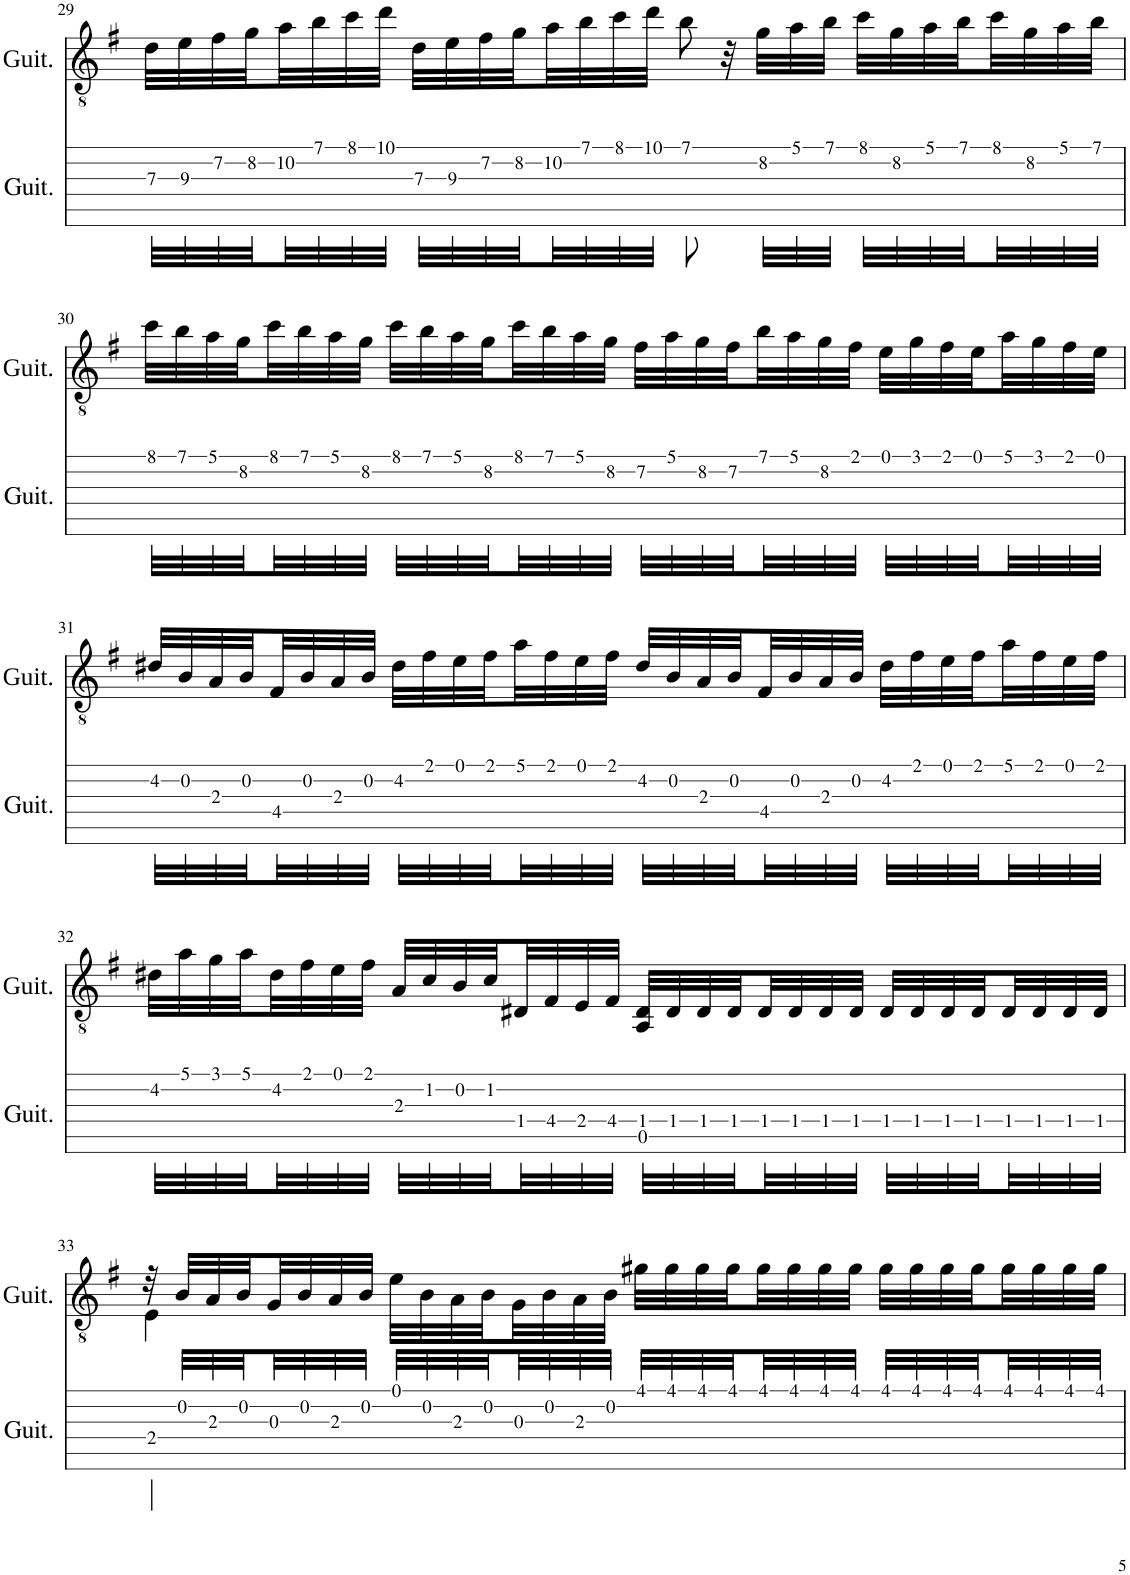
**kern	**kern
*part2	*part1
*staff2	*staff1
*I"Guitarra clásica	*I"Guitar
*I'Guit.	*I'Guit.
!!LO:PB:g=z
*	*clefGv2
*k[f#]	*k[f#]
*M4/4	*M4/4
=29	=29
32d\LLL	32d\LLL
32e\	32e\
32f#\	32f#\
32g\	32g\
32a\	32a\
32b\	32b\
32cc\	32cc\
32dd\JJJ	32dd\JJJ
32d\LLL	32d\LLL
32e\	32e\
32f#\	32f#\
32g\	32g\
32a\	32a\
32b\	32b\
32cc\	32cc\
32dd\JJJ	32dd\JJJ
8b\	8b\
32r	32r
32g\LLL	32g\LLL
32a\	32a\
32b\JJJ	32b\JJJ
32cc\LLL	32cc\LLL
32g\	32g\
32a\	32a\
32b\	32b\
32cc\	32cc\
32g\	32g\
32a\	32a\
32b\JJJ	32b\JJJ
!!LO:LB:g=z
=30	=30
32cc\LLL	32cc\LLL
32b\	32b\
32a\	32a\
32g\	32g\
32cc\	32cc\
32b\	32b\
32a\	32a\
32g\JJJ	32g\JJJ
32cc\LLL	32cc\LLL
32b\	32b\
32a\	32a\
32g\	32g\
32cc\	32cc\
32b\	32b\
32a\	32a\
32g\JJJ	32g\JJJ
32f#\LLL	32f#\LLL
32a\	32a\
32g\	32g\
32f#\	32f#\
32b\	32b\
32a\	32a\
32g\	32g\
32f#\JJJ	32f#\JJJ
32e\LLL	32e\LLL
32g\	32g\
32f#\	32f#\
32e\	32e\
32a\	32a\
32g\	32g\
32f#\	32f#\
32e\JJJ	32e\JJJ
!!LO:LB:g=z
=31	=31
32d#X\LLL	32d#X/LLL
32B\	32B/
32A\	32A/
32B\	32B/
32F#\	32F#/
32B\	32B/
32A\	32A/
32B\JJJ	32B/JJJ
32d#\LLL	32d#\LLL
32f#\	32f#\
32e\	32e\
32f#\	32f#\
32a\	32a\
32f#\	32f#\
32e\	32e\
32f#\JJJ	32f#\JJJ
32d#\LLL	32d#/LLL
32B\	32B/
32A\	32A/
32B\	32B/
32F#\	32F#/
32B\	32B/
32A\	32A/
32B\JJJ	32B/JJJ
32d#\LLL	32d#\LLL
32f#\	32f#\
32e\	32e\
32f#\	32f#\
32a\	32a\
32f#\	32f#\
32e\	32e\
32f#\JJJ	32f#\JJJ
!!LO:LB:g=z
=32	=32
32d#X\LLL	32d#X\LLL
32a\	32a\
32g\	32g\
32a\	32a\
32d#\	32d#\
32f#\	32f#\
32e\	32e\
32f#\JJJ	32f#\JJJ
32A\LLL	32A/LLL
32c\	32c/
32B\	32B/
32c\	32c/
32D#X\	32D#X/
32F#\	32F#/
32E\	32E/
32F#\JJJ	32F#/JJJ
32AA\ 32D#\LLL	32AA/ 32D#/LLL
32D#\	32D#/
32D#\	32D#/
32D#\	32D#/
32D#\	32D#/
32D#\	32D#/
32D#\	32D#/
32D#\JJJ	32D#/JJJ
32D#\LLL	32D#/LLL
32D#\	32D#/
32D#\	32D#/
32D#\	32D#/
32D#\	32D#/
32D#\	32D#/
32D#\	32D#/
32D#\JJJ	32D#/JJJ
!!LO:LB:g=z
=33	=33
*^	*^
32r	4E\	32r	4E\
32B/LLL	.	32B/LLL	.
32A/	.	32A/	.
32B/	.	32B/	.
32G/	.	32G/	.
32B/	.	32B/	.
32A/	.	32A/	.
32B/JJJ	.	32B/JJJ	.
32e/LLL	2.ryy	32e\LLL	2.ryy
32B/	.	32B\	.
32A/	.	32A\	.
32B/	.	32B\	.
32G/	.	32G\	.
32B/	.	32B\	.
32A/	.	32A\	.
32B/JJJ	.	32B\JJJ	.
32g#X/LLL	.	32g#X\LLL	.
32g#/	.	32g#\	.
32g#/	.	32g#\	.
32g#/	.	32g#\	.
32g#/	.	32g#\	.
32g#/	.	32g#\	.
32g#/	.	32g#\	.
32g#/JJJ	.	32g#\JJJ	.
32g#/LLL	.	32g#\LLL	.
32g#/	.	32g#\	.
32g#/	.	32g#\	.
32g#/	.	32g#\	.
32g#/	.	32g#\	.
32g#/	.	32g#\	.
32g#/	.	32g#\	.
32g#/JJJ	.	32g#\JJJ	.
*v	*v	*	*
*	*v	*v
=	=
*-	*-
